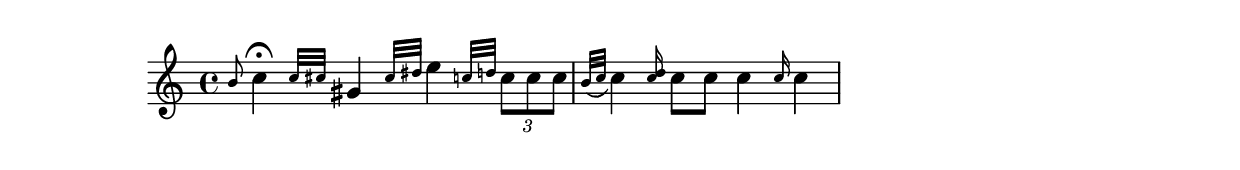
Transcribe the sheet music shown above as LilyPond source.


\version "2.17.28"

\header{

  texidoc=" You can have beams, notes, chords, stems etc. within a
@code{\\grace} section.  If there are tuplets, the grace notes will not
be under the brace.  

Main note scripts do not end up on the grace note. 

"
}

\layout {ragged-right = ##t}

\new Voice \relative c'' {
  \grace b8 c4\fermata
  \grace {  c32 cis32 } gis4
  \grace {  cis32 dis32 } e4
  \grace {  c32 d }\tuplet 3/2 {  c8[ c c] }
  \grace {  b32 ( c32 }   c4)
  \grace  <c d>16  c8[ c8]
				%	\grace  c16  c8[ c8]
  %% broken?
  %%\grace  { \set Grace.graceAlignPosition = \right c16} c4
  c4 \grace  { c16 } c4
}


